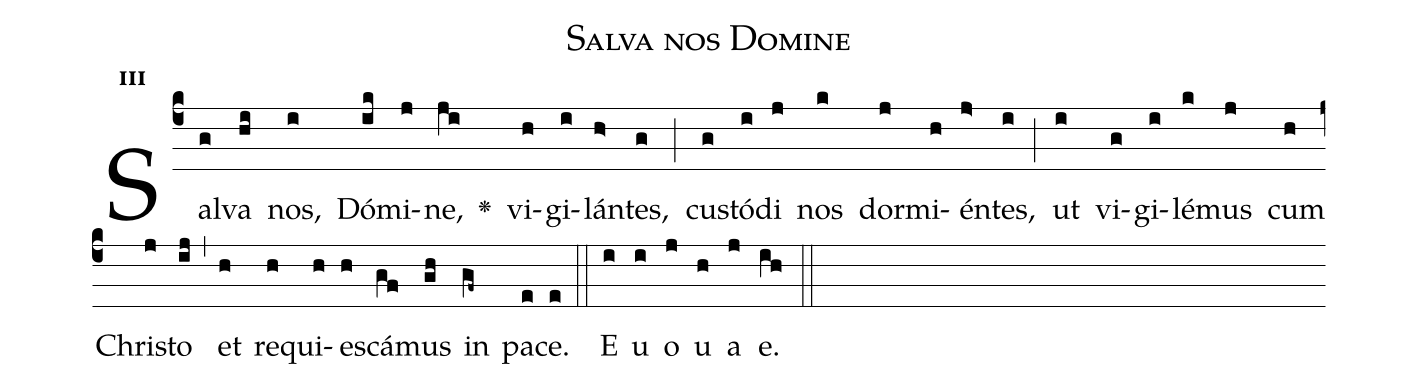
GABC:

name:Salva nos Domine;
office-part:Antiphona;
mode:3;
%%
initial-style: 1;
name: Salva nos Domine;
book: Antiphonae & Responsoria/Tomus III, p. 114;
occasion: In Dominicis;
office-part: Completorium I Ant E;
user-notes: ;
commentary: ;
annotation: 3a;
centering-scheme: english;
fontsize: 12;
font: OFLSortsMillGoudy;
height: 11;
width: 4.5;
%%
(c4)Sal(g)va(hi) nos,(i) Dó(ik)mi(j)ne,(ji) <v>\greheightstar</v>() vi(h)gi(i)lán(h>)tes,(g) (;) cu(g)stó(i)di(j) nos(k) dor(j)mi(h)én(j>)tes,(i) (;) ut(i) vi(g)gi(i)lé(k)mus(j) cum(h) Chri(j)sto(ij) (,) et(h) re(h)qui(h)e(h)scá(gf)mus(gh) in(gf~) pa(e)ce.(e) (::)
E(i) u(i) o(j) u(h) a(j) e.(ih) (::)
